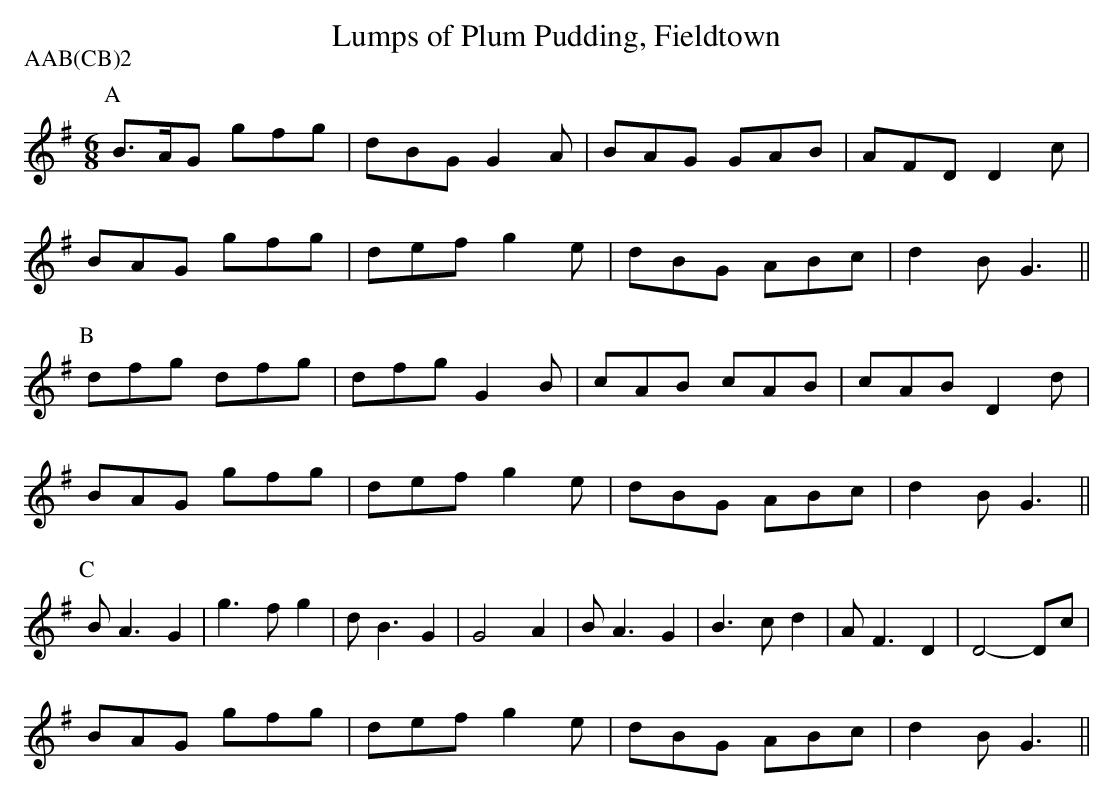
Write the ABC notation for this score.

X:1
T:Lumps of Plum Pudding, Fieldtown
M:6/8
L:1/8
P:AAB(CB)2
K:G
P:A
B>AG gfg|dBG G2A|BAG GAB|AFD D2c|
BAG  gfg|def g2e|dBG ABc|d2B G3 ||
P:B
dfg  dfg|dfg G2B|cAB cAB|cAB D2d|
BAG  gfg|def g2e|dBG ABc|d2B G3 ||
P:C
BA3   G2|g3  fg2|dB3  G2|G4   A2|\
BA3   G2|B3  cd2|AF3  D2|D4-  Dc|
BAG  gfg|def g2e|dBG ABc|d2B G3 ||
